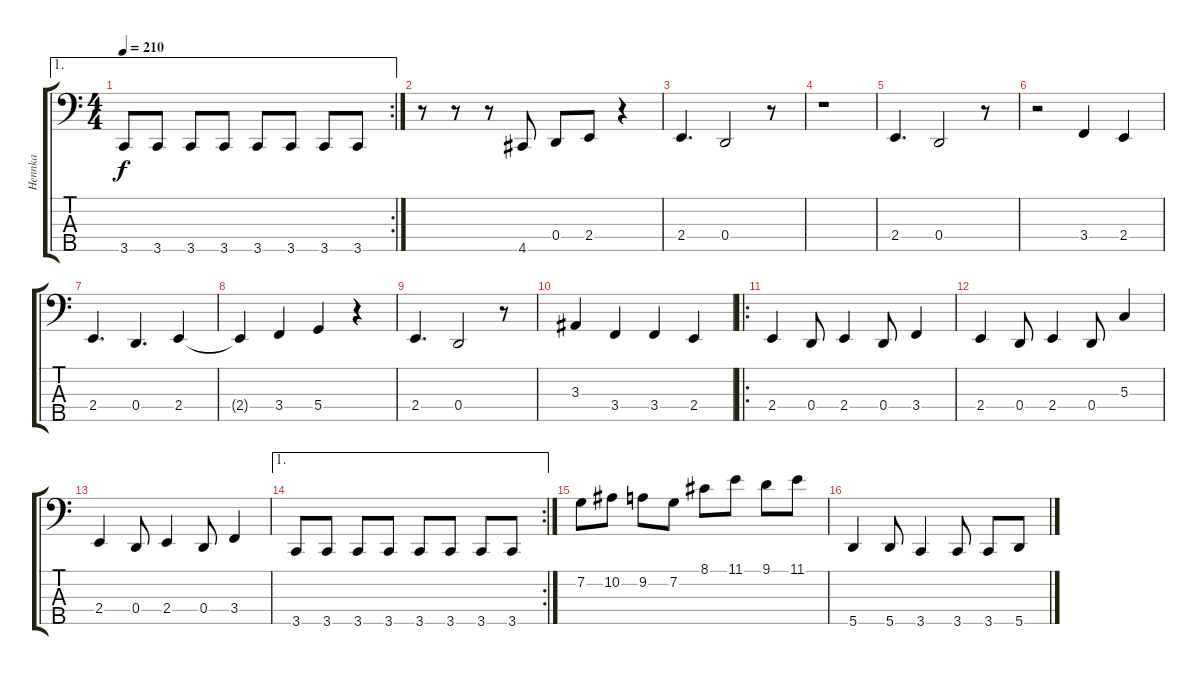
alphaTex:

\track ("Hennka" "Hennka") {instrument electricbasspick}
\staff {score tabs}
\tuning (F2 C2 G1 D1 A0) {hide}
\ae 1
\rc 2
\ts (4 4)
\tempo 210
\clef f4
\ks c
3.5.8{dy f} 3.5.8 3.5.8 3.5.8 3.5.8 3.5.8 3.5.8 3.5.8 |
r.8 r.8 r.8 4.5.8 0.4.8 2.4.8 r.4 |
2.4.4{d} 0.4.2 r.8 |
r.1 |
2.4.4{d} 0.4.2 r.8 |
r.2 3.4.4 2.4.4 |
2.4.4{d} 0.4.4{d} 2.4.4 |
2.4{t}.4 3.4.4 5.4.4 r.4 |
2.4.4{d} 0.4.2 r.8 |
3.3.4 3.4.4 3.4.4 2.4.4 |
\ro
2.4.4 0.4.8 2.4.4 0.4.8 3.4.4 |
2.4.4 0.4.8 2.4.4 0.4.8 5.3.4 |
2.4.4 0.4.8 2.4.4 0.4.8 3.4.4 |
\ae 1
\rc 2
3.5.8 3.5.8 3.5.8 3.5.8 3.5.8 3.5.8 3.5.8 3.5.8 |
7.2.8 10.2.8 9.2.8 7.2.8 8.1.8 11.1.8 9.1.8 11.1.8 |
5.5.4 5.5.8 3.5.4 3.5.8 3.5.8 5.5.8
